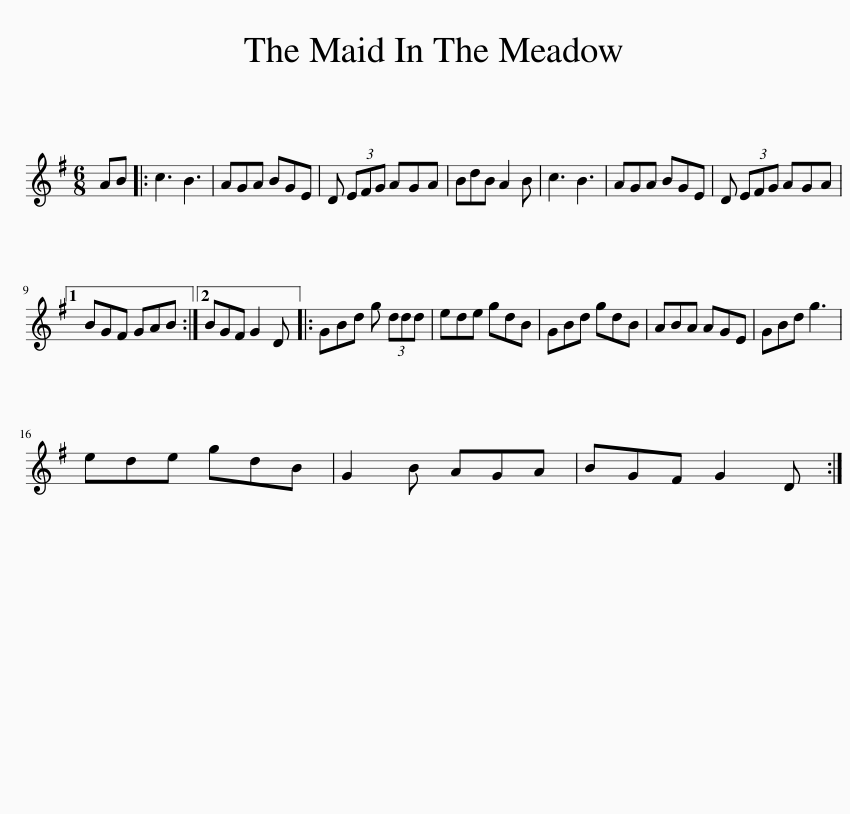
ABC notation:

X:1
L:1/8
M:6/8
I:linebreak $
K:G
V:1 treble
V:1
 AB |: c3 B3 | AGA BGE | D (3EFG AGA | BdB A2 B | %5
 c3 B3 | AGA BGE | D (3EFG AGA |1$ BGF GAB :|2 BGF G2 D |: %10
 GBd g (3ddd | ede gdB | GBd gdB | ABA AGE | GBd g3 |$ %15
 ede gdB | G2 B AGA | BGF G2 D :| %18
